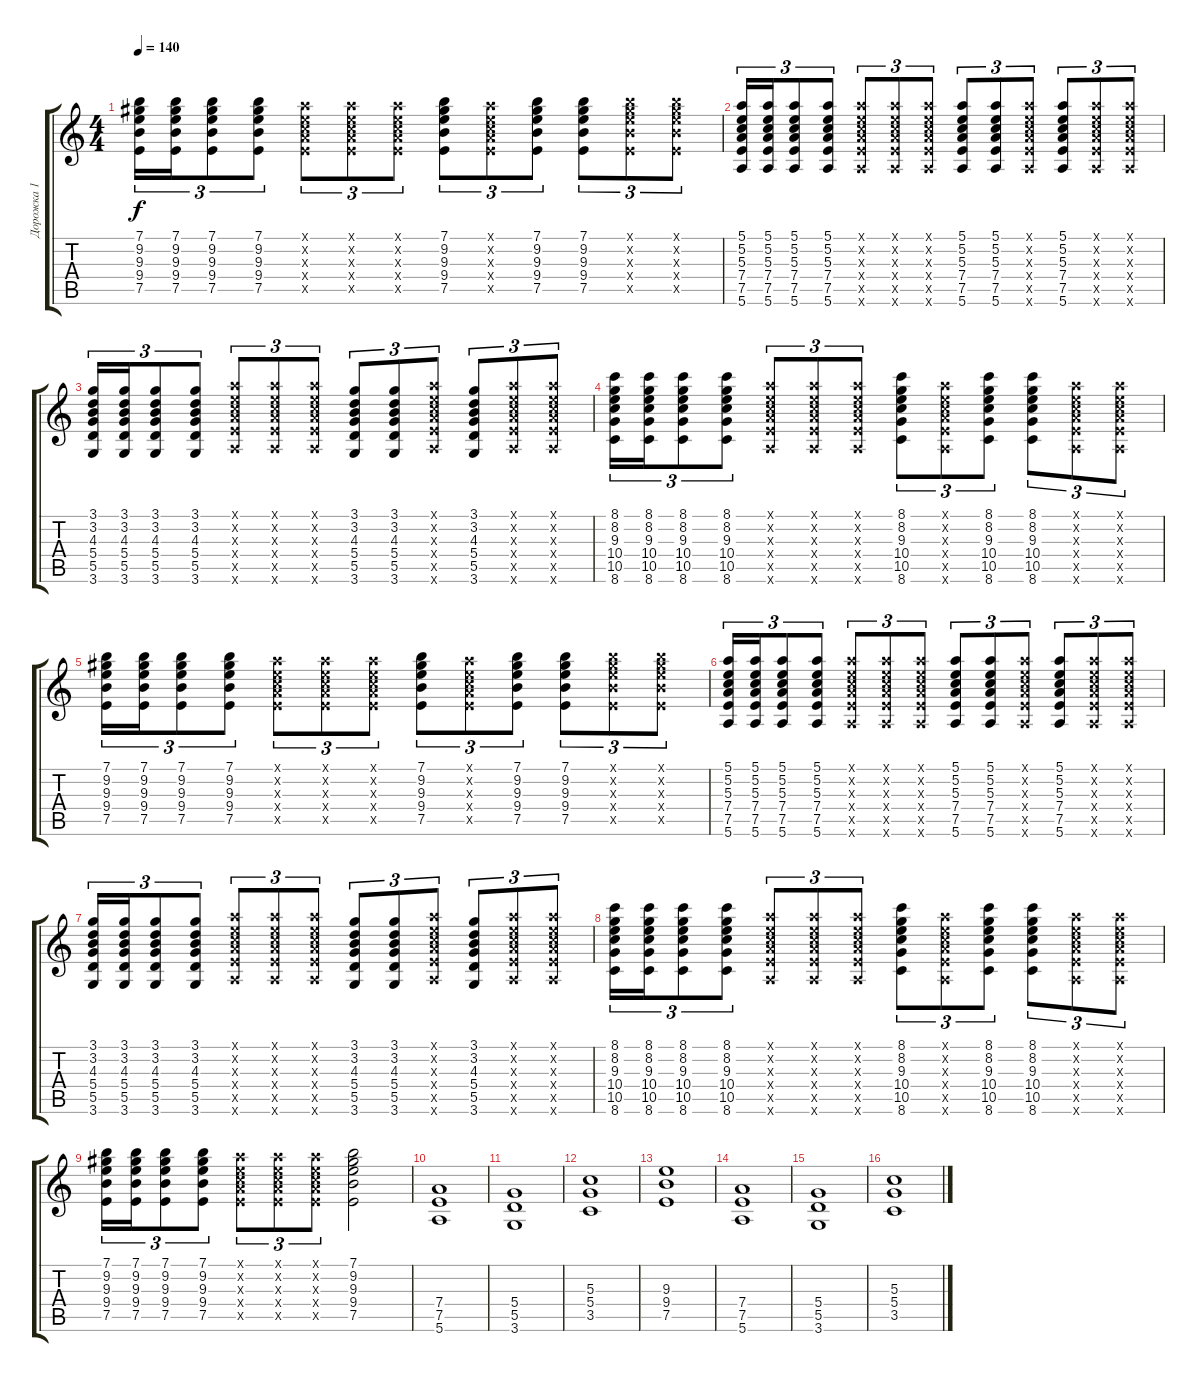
\track ("Дорожка 1" "Дорожка 1") {instrument acousticguitarsteel}
\staff {score tabs}
\tuning (E4 B3 G3 D3 A2 E2) {hide}
\ts (4 4)
\tempo 140
\clef g2
\ks c
(7.1 9.2 9.3 9.4 7.5).16{tu (3 2) dy f} (7.1 9.2 9.3 9.4 7.5).16{tu (3 2)} (7.1 9.2 9.3 9.4 7.5).8{tu (3 2)} (7.1 9.2 9.3 9.4 7.5).8{tu (3 2)} (5.1{x} 5.2{x} 5.3{x} 7.4{x} 7.5{x}).8{tu (3 2)} (5.1{x} 5.2{x} 5.3{x} 7.4{x} 7.5{x}).8{tu (3 2)} (5.1{x} 5.2{x} 5.3{x} 7.4{x} 7.5{x}).8{tu (3 2)} (7.1 9.2 9.3 9.4 7.5).8{tu (3 2)} (5.1{x} 5.2{x} 5.3{x} 7.4{x} 7.5{x}).8{tu (3 2)} (7.1 9.2 9.3 9.4 7.5).8{tu (3 2)} (7.1 9.2 9.3 9.4 7.5).8{tu (3 2)} (7.1{x} 9.2{x} 9.3{x} 9.4{x} 7.5{x}).8{tu (3 2)} (7.1{x} 9.2{x} 9.3{x} 9.4{x} 7.5{x}).8{tu (3 2)} |
(5.1 5.2 5.3 7.4 7.5 5.6).16{tu (3 2)} (5.1 5.2 5.3 7.4 7.5 5.6).16{tu (3 2)} (5.1 5.2 5.3 7.4 7.5 5.6).8{tu (3 2)} (5.1 5.2 5.3 7.4 7.5 5.6).8{tu (3 2)} (5.1{x} 5.2{x} 5.3{x} 7.4{x} 7.5{x} 5.6{x}).8{tu (3 2)} (5.1{x} 5.2{x} 5.3{x} 7.4{x} 7.5{x} 5.6{x}).8{tu (3 2)} (5.1{x} 5.2{x} 5.3{x} 7.4{x} 7.5{x} 5.6{x}).8{tu (3 2)} (5.1 5.2 5.3 7.4 7.5 5.6).8{tu (3 2)} (5.1 5.2 5.3 7.4 7.5 5.6).8{tu (3 2)} (5.1{x} 5.2{x} 5.3{x} 7.4{x} 7.5{x} 5.6{x}).8{tu (3 2)} (5.1 5.2 5.3 7.4 7.5 5.6).8{tu (3 2)} (5.1{x} 5.2{x} 5.3{x} 7.4{x} 7.5{x} 5.6{x}).8{tu (3 2)} (5.1{x} 5.2{x} 5.3{x} 7.4{x} 7.5{x} 5.6{x}).8{tu (3 2)} |
(3.1 3.2 4.3 5.4 5.5 3.6).16{tu (3 2)} (3.1 3.2 4.3 5.4 5.5 3.6).16{tu (3 2)} (3.1 3.2 4.3 5.4 5.5 3.6).8{tu (3 2)} (3.1 3.2 4.3 5.4 5.5 3.6).8{tu (3 2)} (5.1{x} 5.2{x} 5.3{x} 7.4{x} 7.5{x} 5.6{x}).8{tu (3 2)} (5.1{x} 5.2{x} 5.3{x} 7.4{x} 7.5{x} 5.6{x}).8{tu (3 2)} (5.1{x} 5.2{x} 5.3{x} 7.4{x} 7.5{x} 5.6{x}).8{tu (3 2)} (3.1 3.2 4.3 5.4 5.5 3.6).8{tu (3 2)} (3.1 3.2 4.3 5.4 5.5 3.6).8{tu (3 2)} (5.1{x} 5.2{x} 5.3{x} 7.4{x} 7.5{x} 5.6{x}).8{tu (3 2)} (3.1 3.2 4.3 5.4 5.5 3.6).8{tu (3 2)} (5.1{x} 5.2{x} 5.3{x} 7.4{x} 7.5{x} 5.6{x}).8{tu (3 2)} (5.1{x} 5.2{x} 5.3{x} 7.4{x} 7.5{x} 5.6{x}).8{tu (3 2)} |
(8.1 8.2 9.3 10.4 10.5 8.6).16{tu (3 2)} (8.1 8.2 9.3 10.4 10.5 8.6).16{tu (3 2)} (8.1 8.2 9.3 10.4 10.5 8.6).8{tu (3 2)} (8.1 8.2 9.3 10.4 10.5 8.6).8{tu (3 2)} (5.1{x} 5.2{x} 5.3{x} 7.4{x} 7.5{x} 5.6{x}).8{tu (3 2)} (5.1{x} 5.2{x} 5.3{x} 7.4{x} 7.5{x} 5.6{x}).8{tu (3 2)} (5.1{x} 5.2{x} 5.3{x} 7.4{x} 7.5{x} 5.6{x}).8{tu (3 2)} (8.1 8.2 9.3 10.4 10.5 8.6).8{tu (3 2)} (5.1{x} 5.2{x} 5.3{x} 7.4{x} 7.5{x} 5.6{x}).8{tu (3 2)} (8.1 8.2 9.3 10.4 10.5 8.6).8{tu (3 2)} (8.1 8.2 9.3 10.4 10.5 8.6).8{tu (3 2)} (5.1{x} 5.2{x} 5.3{x} 7.4{x} 7.5{x} 5.6{x}).8{tu (3 2)} (5.1{x} 5.2{x} 5.3{x} 7.4{x} 7.5{x} 5.6{x}).8{tu (3 2)} |
(7.1 9.2 9.3 9.4 7.5).16{tu (3 2)} (7.1 9.2 9.3 9.4 7.5).16{tu (3 2)} (7.1 9.2 9.3 9.4 7.5).8{tu (3 2)} (7.1 9.2 9.3 9.4 7.5).8{tu (3 2)} (5.1{x} 5.2{x} 5.3{x} 7.4{x} 7.5{x}).8{tu (3 2)} (5.1{x} 5.2{x} 5.3{x} 7.4{x} 7.5{x}).8{tu (3 2)} (5.1{x} 5.2{x} 5.3{x} 7.4{x} 7.5{x}).8{tu (3 2)} (7.1 9.2 9.3 9.4 7.5).8{tu (3 2)} (5.1{x} 5.2{x} 5.3{x} 7.4{x} 7.5{x}).8{tu (3 2)} (7.1 9.2 9.3 9.4 7.5).8{tu (3 2)} (7.1 9.2 9.3 9.4 7.5).8{tu (3 2)} (7.1{x} 9.2{x} 9.3{x} 9.4{x} 7.5{x}).8{tu (3 2)} (7.1{x} 9.2{x} 9.3{x} 9.4{x} 7.5{x}).8{tu (3 2)} |
(5.1 5.2 5.3 7.4 7.5 5.6).16{tu (3 2)} (5.1 5.2 5.3 7.4 7.5 5.6).16{tu (3 2)} (5.1 5.2 5.3 7.4 7.5 5.6).8{tu (3 2)} (5.1 5.2 5.3 7.4 7.5 5.6).8{tu (3 2)} (5.1{x} 5.2{x} 5.3{x} 7.4{x} 7.5{x} 5.6{x}).8{tu (3 2)} (5.1{x} 5.2{x} 5.3{x} 7.4{x} 7.5{x} 5.6{x}).8{tu (3 2)} (5.1{x} 5.2{x} 5.3{x} 7.4{x} 7.5{x} 5.6{x}).8{tu (3 2)} (5.1 5.2 5.3 7.4 7.5 5.6).8{tu (3 2)} (5.1 5.2 5.3 7.4 7.5 5.6).8{tu (3 2)} (5.1{x} 5.2{x} 5.3{x} 7.4{x} 7.5{x} 5.6{x}).8{tu (3 2)} (5.1 5.2 5.3 7.4 7.5 5.6).8{tu (3 2)} (5.1{x} 5.2{x} 5.3{x} 7.4{x} 7.5{x} 5.6{x}).8{tu (3 2)} (5.1{x} 5.2{x} 5.3{x} 7.4{x} 7.5{x} 5.6{x}).8{tu (3 2)} |
(3.1 3.2 4.3 5.4 5.5 3.6).16{tu (3 2)} (3.1 3.2 4.3 5.4 5.5 3.6).16{tu (3 2)} (3.1 3.2 4.3 5.4 5.5 3.6).8{tu (3 2)} (3.1 3.2 4.3 5.4 5.5 3.6).8{tu (3 2)} (5.1{x} 5.2{x} 5.3{x} 7.4{x} 7.5{x} 5.6{x}).8{tu (3 2)} (5.1{x} 5.2{x} 5.3{x} 7.4{x} 7.5{x} 5.6{x}).8{tu (3 2)} (5.1{x} 5.2{x} 5.3{x} 7.4{x} 7.5{x} 5.6{x}).8{tu (3 2)} (3.1 3.2 4.3 5.4 5.5 3.6).8{tu (3 2)} (3.1 3.2 4.3 5.4 5.5 3.6).8{tu (3 2)} (5.1{x} 5.2{x} 5.3{x} 7.4{x} 7.5{x} 5.6{x}).8{tu (3 2)} (3.1 3.2 4.3 5.4 5.5 3.6).8{tu (3 2)} (5.1{x} 5.2{x} 5.3{x} 7.4{x} 7.5{x} 5.6{x}).8{tu (3 2)} (5.1{x} 5.2{x} 5.3{x} 7.4{x} 7.5{x} 5.6{x}).8{tu (3 2)} |
(8.1 8.2 9.3 10.4 10.5 8.6).16{tu (3 2)} (8.1 8.2 9.3 10.4 10.5 8.6).16{tu (3 2)} (8.1 8.2 9.3 10.4 10.5 8.6).8{tu (3 2)} (8.1 8.2 9.3 10.4 10.5 8.6).8{tu (3 2)} (5.1{x} 5.2{x} 5.3{x} 7.4{x} 7.5{x} 5.6{x}).8{tu (3 2)} (5.1{x} 5.2{x} 5.3{x} 7.4{x} 7.5{x} 5.6{x}).8{tu (3 2)} (5.1{x} 5.2{x} 5.3{x} 7.4{x} 7.5{x} 5.6{x}).8{tu (3 2)} (8.1 8.2 9.3 10.4 10.5 8.6).8{tu (3 2)} (5.1{x} 5.2{x} 5.3{x} 7.4{x} 7.5{x} 5.6{x}).8{tu (3 2)} (8.1 8.2 9.3 10.4 10.5 8.6).8{tu (3 2)} (8.1 8.2 9.3 10.4 10.5 8.6).8{tu (3 2)} (5.1{x} 5.2{x} 5.3{x} 7.4{x} 7.5{x} 5.6{x}).8{tu (3 2)} (5.1{x} 5.2{x} 5.3{x} 7.4{x} 7.5{x} 5.6{x}).8{tu (3 2)} |
(7.1 9.2 9.3 9.4 7.5).16{tu (3 2)} (7.1 9.2 9.3 9.4 7.5).16{tu (3 2)} (7.1 9.2 9.3 9.4 7.5).8{tu (3 2)} (7.1 9.2 9.3 9.4 7.5).8{tu (3 2)} (5.1{x} 5.2{x} 5.3{x} 7.4{x} 7.5{x}).8{tu (3 2)} (5.1{x} 5.2{x} 5.3{x} 7.4{x} 7.5{x}).8{tu (3 2)} (5.1{x} 5.2{x} 5.3{x} 7.4{x} 7.5{x}).8{tu (3 2)} (7.1 9.2 9.3 9.4 7.5).2 |
(7.4 7.5 5.6).1{instrument overdrivenguitar} |
(5.4 5.5 3.6).1 |
(5.3 5.4 3.5).1 |
(9.3 9.4 7.5).1 |
(7.4 7.5 5.6).1 |
(5.4 5.5 3.6).1 |
(5.3 5.4 3.5).1
